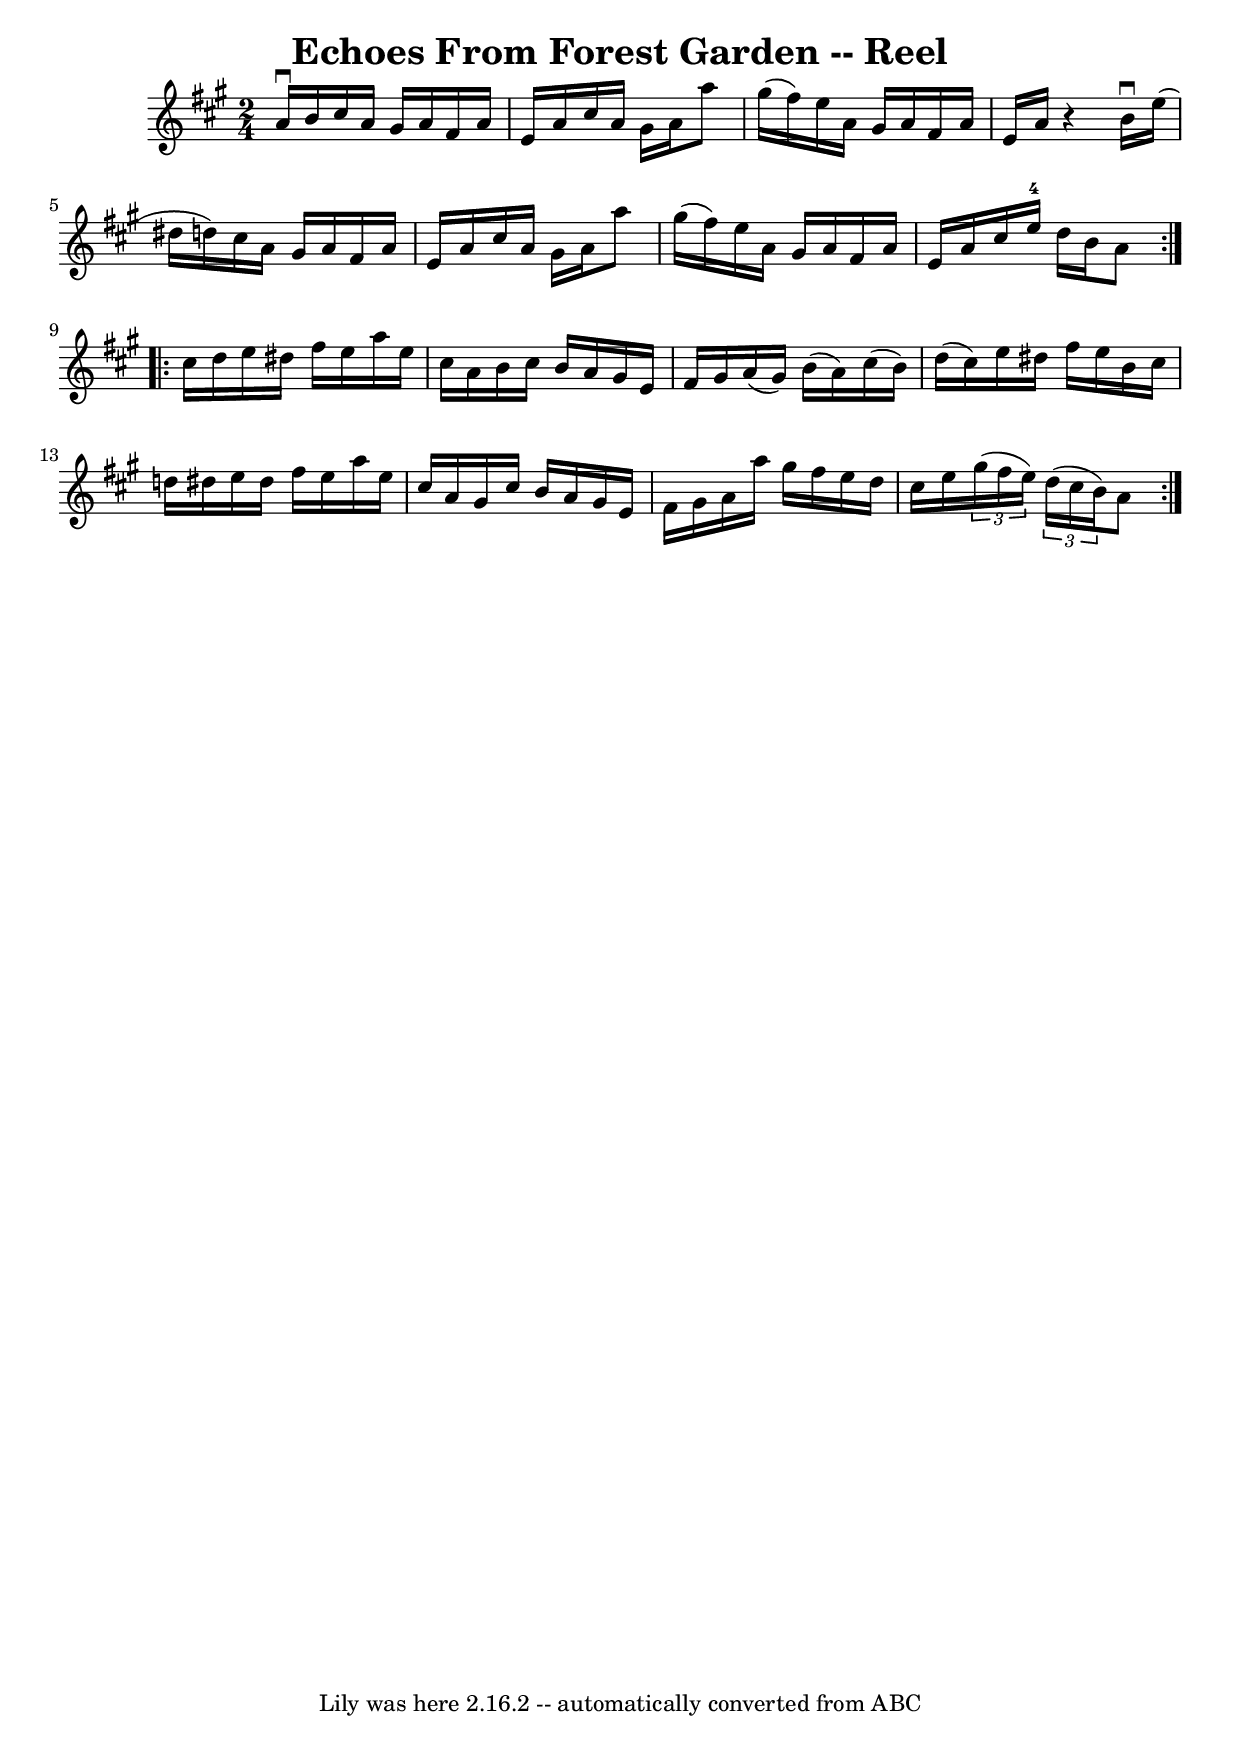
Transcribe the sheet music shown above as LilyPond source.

\version "2.16.2"
\include "Mammoth.ily"
\header {
  %% book = "Ryan's Mammoth Collection"
  crossRefNumber = "1"
  footnotes = "\\\\169"
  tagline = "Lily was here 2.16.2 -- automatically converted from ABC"
  title = "Echoes From Forest Garden -- Reel"

}
voicedefault =  {



  \repeat volta 2 {

    \time 2/4 
    \key a \major
    a'16^\downbow b'16  |
    cis''16 a'16   
    gis'16 a'16 fis'16 a'16 e'16 a'16    |
    cis''16 a'16 
    gis'16 a'16 a''8 gis''16 (fis''16)   |
    e''16 a'16 
    gis'16 a'16 fis'16 a'16 e'16 a'16    |
    r4 b'16 
    ^\downbow e''16 (dis''16 d''!16)   |
    cis''16 a'16    
    gis'16 a'16 fis'16 a'16 e'16 a'16    |
    cis''16 a'16  
    gis'16 a'16 a''8 gis''16 (fis''16)   |
    e''16 a'16  
    gis'16 a'16 fis'16 a'16 e'16 a'16    |
    cis''16    
    e''16-4 d''16 b'16 a'8    
  } 
  \repeat volta 2 {
    cis''16 d''16  
    |
    e''16 dis''16 fis''16 e''16 a''16 e''16 cis''16  
    a'16    |
    b'16 cis''16 b'16 a'16 gis'16 e'16    
    fis'16 gis'16    |
    a'16 (gis'16) b'16 (a'16)   
    cis''16 (b'16) d''16 (cis''16)   |
    e''16 dis''16    
    fis''16 e''16 b'16 cis''16 d''!16 dis''16    |
    e''16  
    dis''16 fis''16 e''16 a''16 e''16 cis''16 a'16    |
    
    gis'16 cis''16 b'16 a'16 gis'16 e'16 fis'16 gis'16    
    |
    a'16 a''16 gis''16 fis''16 e''16 d''16 cis''16    
    e''16    |
    \times 2/3 { gis''16 (fis''16 e''16) 
	       }   
    \times 2/3 { d''16 (cis''16 b'16) 
	       } a'8  
  }   

}

\score{
  <<

    \context Staff="default"
    {
      \voicedefault 
      
    }

  >>
  \layout {
    
  }
  \midi {
  }

}
